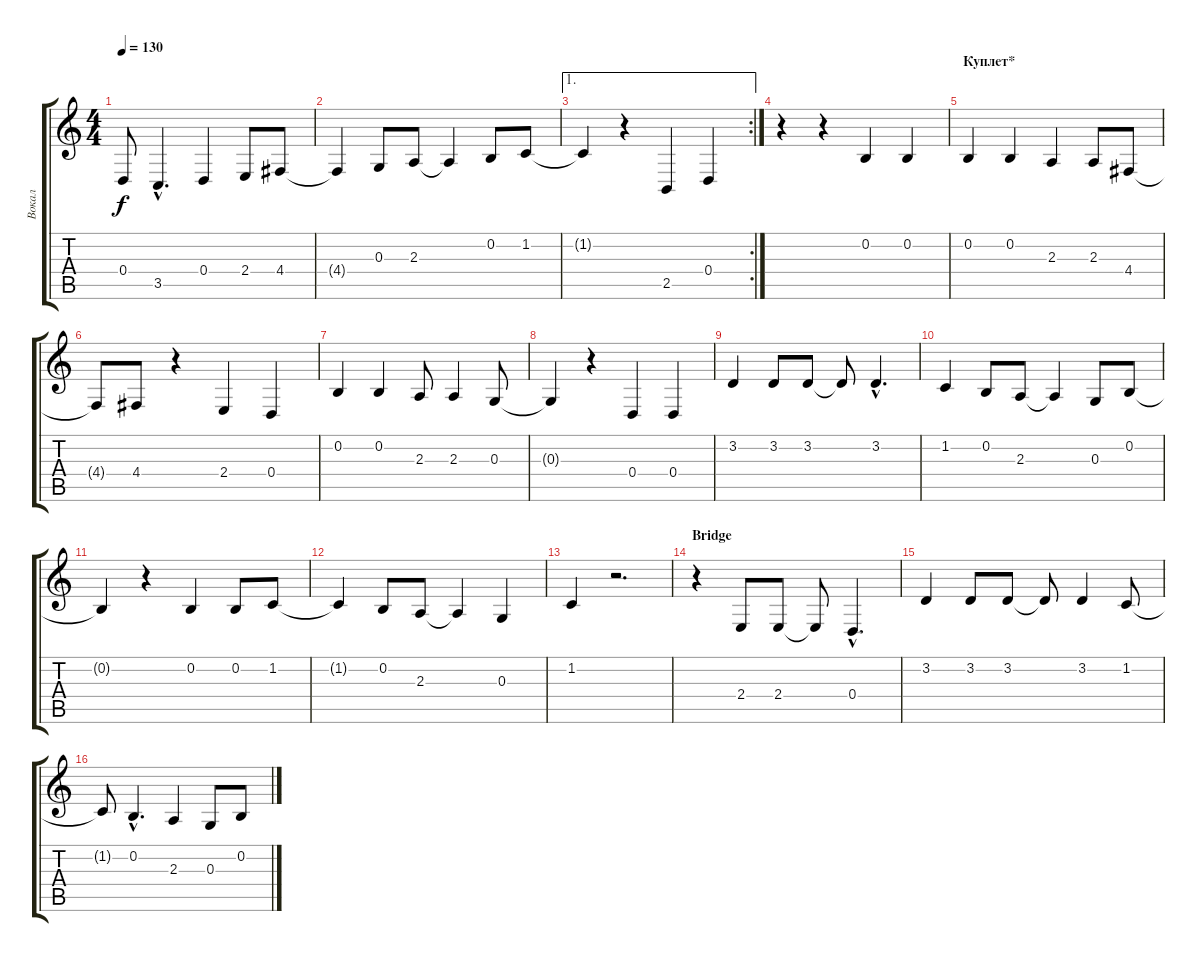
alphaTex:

\track ("Вокал" "Вокал") {instrument violin}
\staff {score tabs}
\tuning (E4 B3 G3 D3 A2 E2) {hide}
\ts (4 4)
\tempo 130
\clef g2
\ks c
0.4.8{dy f} 3.5{hac}.4{d} 0.4.4 2.4.8 4.4.8 |
4.4{t}.4 0.3.8 2.3.8 2.3{t}.4 0.2.8 1.2.8 |
\ae 1
\rc 2
1.2{t}.4 r.4 2.5.4 0.4.4 |
r.4{volume 10} r.4 0.2.4{volume 12} 0.2.4 |
\section ("" "Куплет*")
0.2.4 0.2.4 2.3.4 2.3.8 4.4.8 |
4.4{t}.8 4.4.8 r.4 2.4.4 0.4.4 |
0.2.4 0.2.4 2.3.8 2.3.4 0.3.8 |
0.3{t}.4 r.4 0.4.4 0.4.4 |
3.2.4 3.2.8 3.2.8 3.2{t}.8 3.2{hac}.4{d} |
1.2.4 0.2.8 2.3.8 2.3{t}.4 0.3.8 0.2.8 |
0.2{t}.4 r.4 0.2.4 0.2.8 1.2.8 |
1.2{t}.4 0.2.8 2.3.8 2.3{t}.4 0.3.4 |
1.2.4 r.2{d} |
\section ("" "Bridge")
r.4 2.4.8 2.4.8 2.4{t}.8 0.4{hac}.4{d} |
3.2.4 3.2.8 3.2.8 3.2{t}.8 3.2.4 1.2.8 |
1.2{t}.8 0.2{hac}.4{d} 2.3.4 0.3.8 0.2.8
